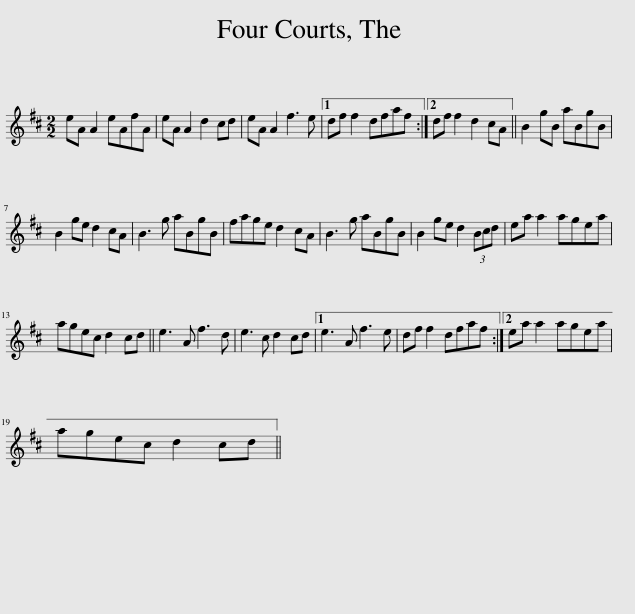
X:1
L:1/8
M:2/2
I:linebreak $
K:D
V:1 treble
V:1
 eA A2 eAfA | eA A2 d2 cd | eA A2 f3 e |1 df f2 dfaf :|2 df f2 d2 cA || %5
 B2 gB aBgB |$ B2 ge d2 cA | B3 g aBgB | fage d2 cA | B3 g aBgB | %10
 B2 ge d2 (3Bcd | ea a2 agea |$ agec d2 cd || e3 A f3 d | e3 c d2 cd |1 %15
 e3 A f3 e | df f2 dfaf :|2 ea a2 agea |$ agec d2 cd || %19
